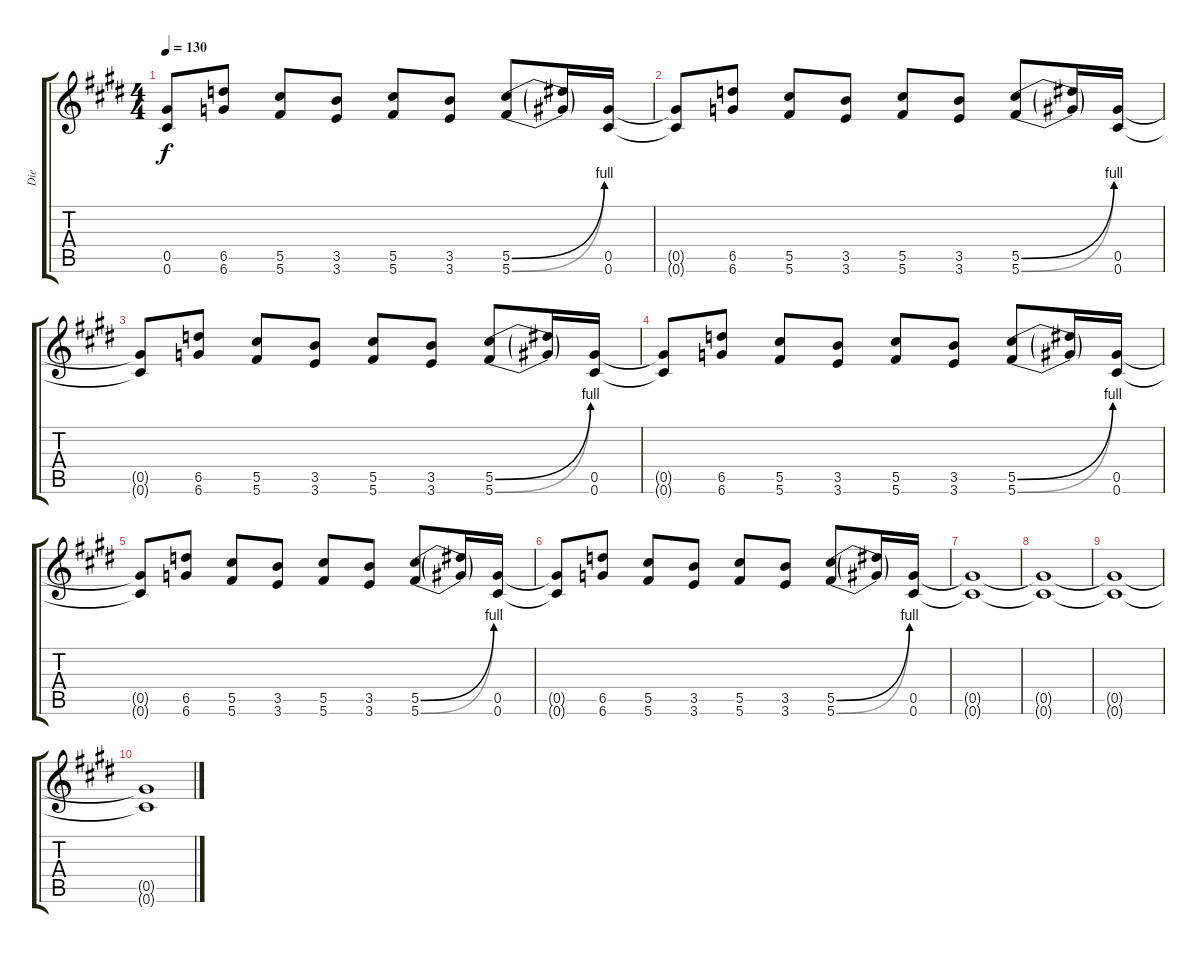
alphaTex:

\track ("Die" "Die") {instrument distortionguitar}
\staff {score tabs}
\tuning (Eb4 Bb3 Gb3 Db3 Ab2 Db2) {hide}
\ts (4 4)
\tempo 130
\clef g2
\ks c#minor
(0.5{t} 0.6{t}).8{ot 8vb dy f} (6.5 6.6).8{ot 8vb} (5.5 5.6).8{ot 8vb} (3.5 3.6).8{ot 8vb} (5.5 5.6).8{ot 8vb} (3.5 3.6).8{ot 8vb} (5.5{be (bend 0 0 60 4)} 5.6{be (bend 0 0 60 4)}).8{ot 8vb} (5.5{t} 5.6{t}).16{ot 8vb} (0.5 0.6).16{ot 8vb} |
(0.5{t} 0.6{t}).8{ot 8vb} (6.5 6.6).8{ot 8vb} (5.5 5.6).8{ot 8vb} (3.5 3.6).8{ot 8vb} (5.5 5.6).8{ot 8vb} (3.5 3.6).8{ot 8vb} (5.5{be (bend 0 0 60 4)} 5.6{be (bend 0 0 60 4)}).8{ot 8vb} (5.5{t} 5.6{t}).16{ot 8vb} (0.5 0.6).16{ot 8vb} |
(0.5{t} 0.6{t}).8{ot 8vb} (6.5 6.6).8{ot 8vb} (5.5 5.6).8{ot 8vb} (3.5 3.6).8{ot 8vb} (5.5 5.6).8{ot 8vb} (3.5 3.6).8{ot 8vb} (5.5{be (bend 0 0 60 4)} 5.6{be (bend 0 0 60 4)}).8{ot 8vb} (5.5{t} 5.6{t}).16{ot 8vb} (0.5 0.6).16{ot 8vb} |
(0.5{t} 0.6{t}).8{ot 8vb} (6.5 6.6).8{ot 8vb} (5.5 5.6).8{ot 8vb} (3.5 3.6).8{ot 8vb} (5.5 5.6).8{ot 8vb} (3.5 3.6).8{ot 8vb} (5.5{be (bend 0 0 60 4)} 5.6{be (bend 0 0 60 4)}).8{ot 8vb} (5.5{t} 5.6{t}).16{ot 8vb} (0.5 0.6).16{ot 8vb} |
(0.5{t} 0.6{t}).8{ot 8vb} (6.5 6.6).8{ot 8vb} (5.5 5.6).8{ot 8vb} (3.5 3.6).8{ot 8vb} (5.5 5.6).8{ot 8vb} (3.5 3.6).8{ot 8vb} (5.5{be (bend 0 0 60 4)} 5.6{be (bend 0 0 60 4)}).8{ot 8vb} (5.5{t} 5.6{t}).16{ot 8vb} (0.5 0.6).16{ot 8vb} |
(0.5{t} 0.6{t}).8{ot 8vb} (6.5 6.6).8{ot 8vb} (5.5 5.6).8{ot 8vb} (3.5 3.6).8{ot 8vb} (5.5 5.6).8{ot 8vb} (3.5 3.6).8{ot 8vb} (5.5{be (bend 0 0 60 4)} 5.6{be (bend 0 0 60 4)}).8{ot 8vb} (5.5{t} 5.6{t}).16{ot 8vb} (0.5 0.6).16{ot 8vb} |
(0.5{t} 0.6{t}).1{ot 8vb} |
(0.5{t} 0.6{t}).1{ot 8vb} |
(0.5{t} 0.6{t}).1{ot 8vb} |
(0.5{t} 0.6{t}).1{ot 8vb}
